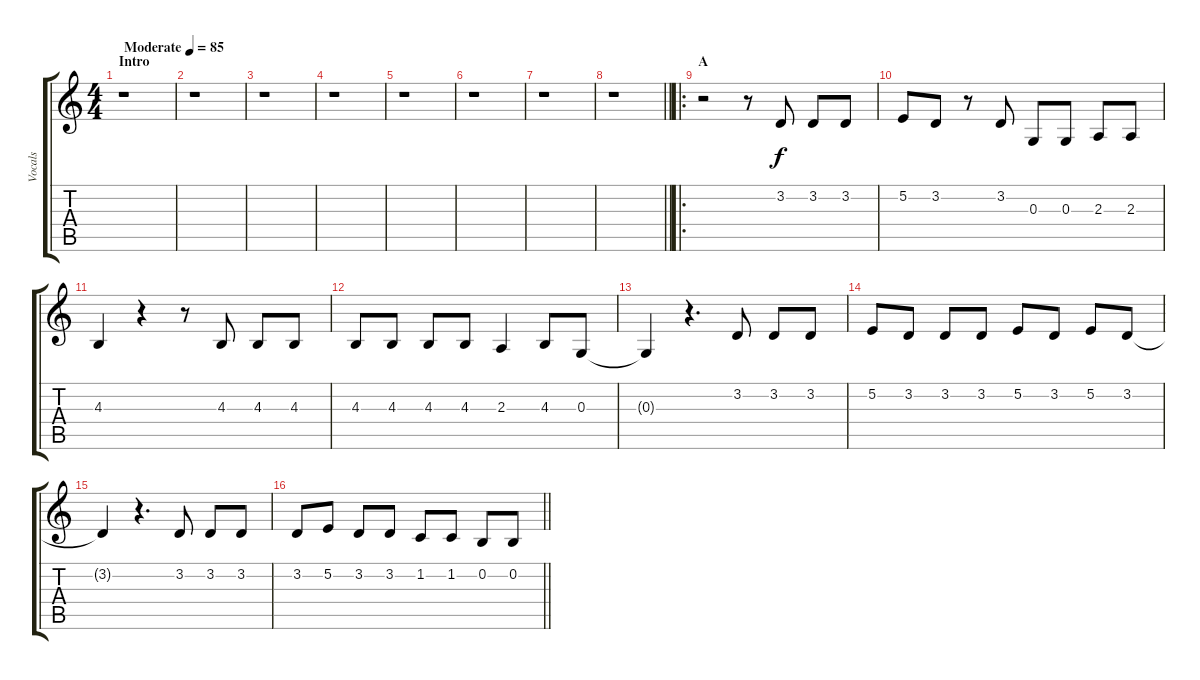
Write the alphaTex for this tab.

\track ("Vocals" "Vocals") {instrument flute}
\staff {score tabs}
\tuning (E4 B3 G3 D3 A2 E2) {hide}
\ts (4 4)
\section ("" "Intro")
\tempo (85 "Moderate")
\clef g2
\ks c
r.1{dy f instrument flute} |
r.1 |
r.1 |
r.1 |
r.1 |
r.1 |
r.1 |
\barLineRight lightlight
r.1 |
\ro
\section ("" "A")
r.2 r.8 3.2.8 3.2.8 3.2.8 |
5.2.8 3.2.8 r.8 3.2.8 0.3.8 0.3.8 2.3.8 2.3.8 |
4.3.4 r.4 r.8 4.3.8 4.3.8 4.3.8 |
4.3.8 4.3.8 4.3.8 4.3.8 2.3.4 4.3.8 0.3.8 |
0.3{t}.4 r.4{d} 3.2.8 3.2.8 3.2.8 |
5.2.8 3.2.8 3.2.8 3.2.8 5.2.8 3.2.8 5.2.8 3.2.8 |
3.2{t}.4 r.4{d} 3.2.8 3.2.8 3.2.8 |
\barLineRight lightlight
3.2.8 5.2.8 3.2.8 3.2.8 1.2.8 1.2.8 0.2.8 0.2.8
